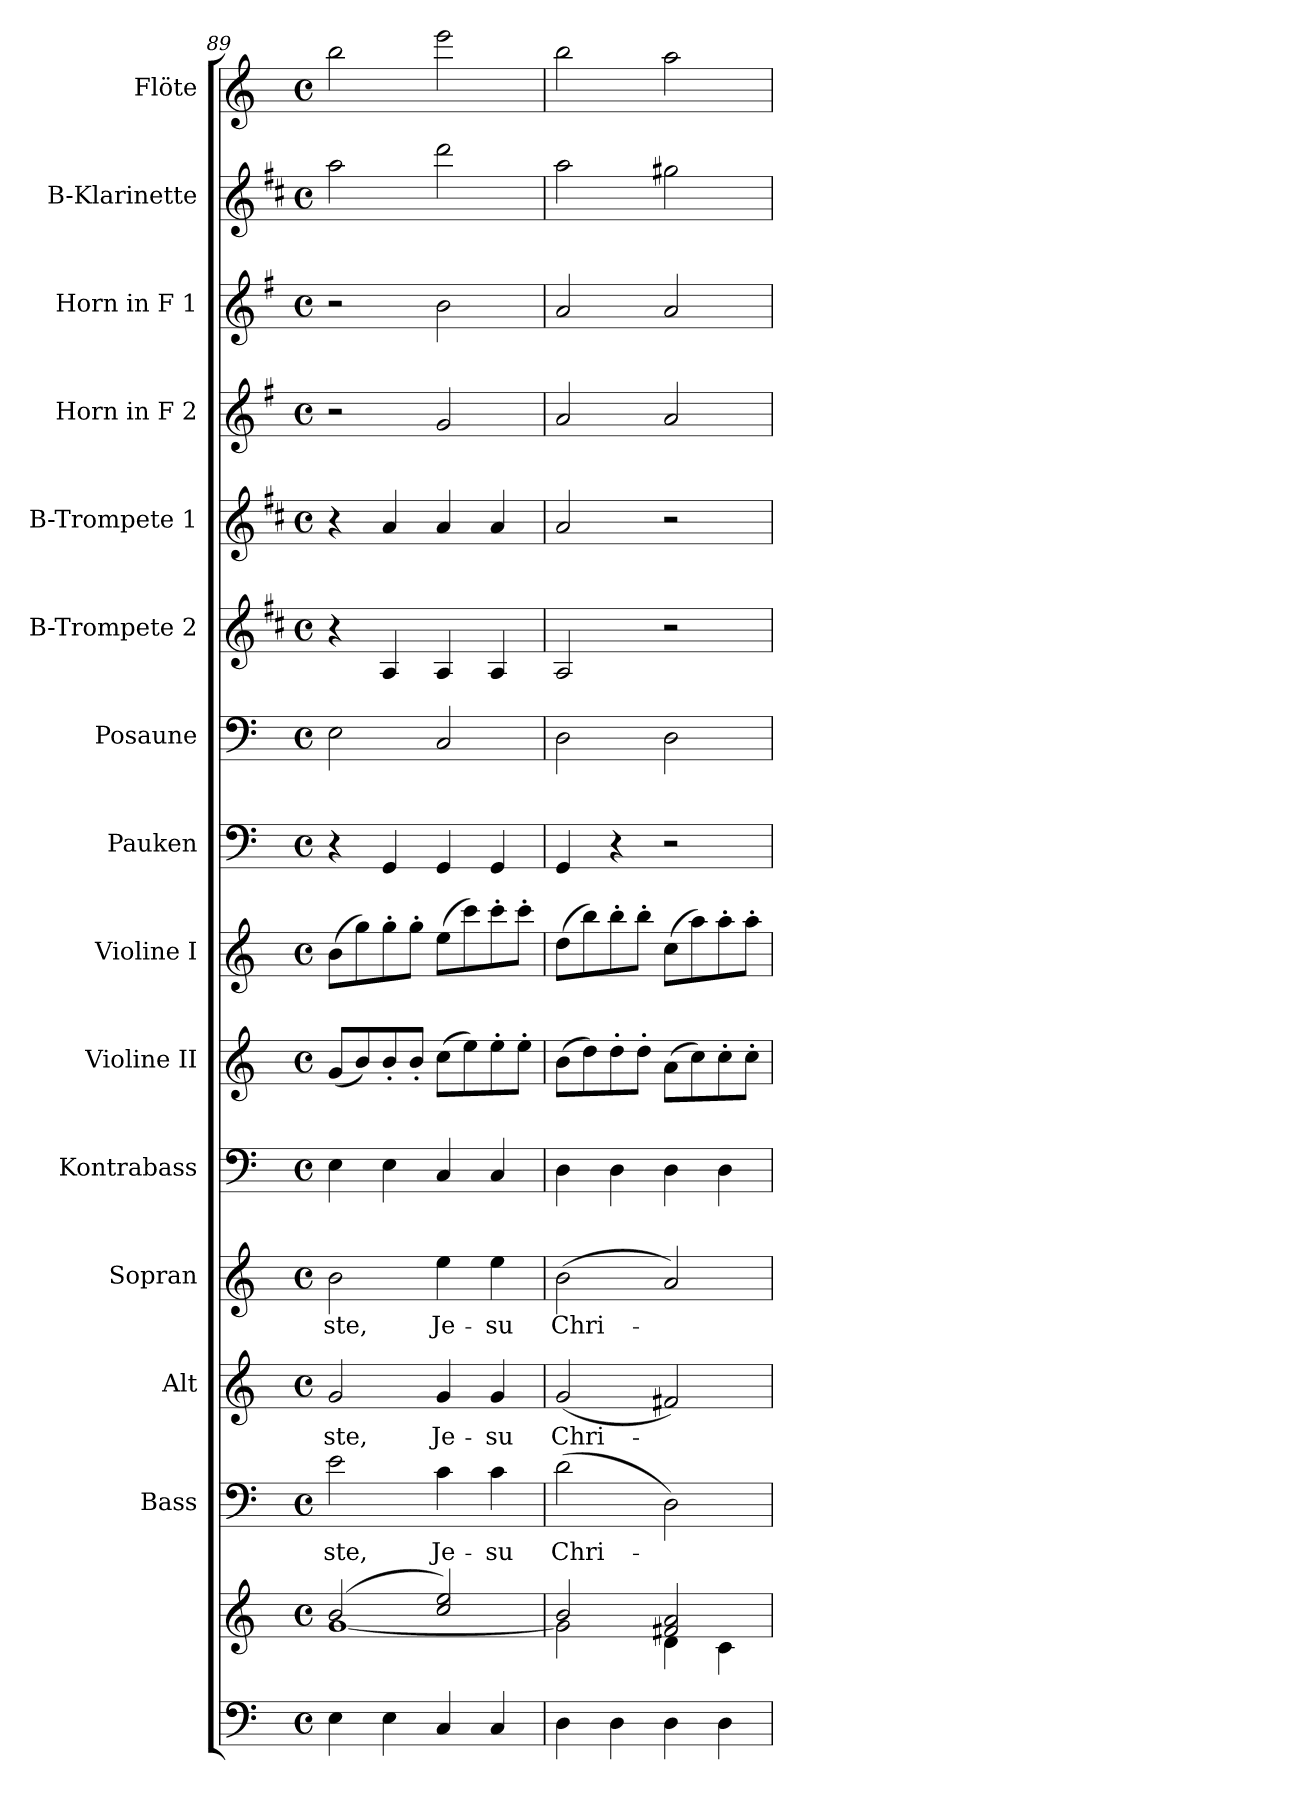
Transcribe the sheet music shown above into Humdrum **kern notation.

**kern	**kern	**kern	**text	**kern	**text	**kern	**text	**kern	**kern	**kern	**kern	**kern	**kern	**kern	**kern	**kern	**kern	**kern
*part15	*part15	*part14	*part14	*part13	*part13	*part12	*part12	*part11	*part10	*part9	*part8	*part7	*part6	*part5	*part4	*part3	*part2	*part1
*staff16	*staff15	*staff14	*staff14	*staff13	*staff13	*staff12	*staff12	*staff11	*staff10	*staff9	*staff8	*staff7	*staff6	*staff5	*staff4	*staff3	*staff2	*staff1
*	*	*I"Bass	*	*I"Alt	*	*I"Sopran	*	*I"Kontrabass	*I"Violine II	*I"Violine I	*I"Pauken	*I"Posaune	*I"B-Trompete 2	*I"B-Trompete 1	*I"Horn in F 2	*I"Horn in F 1	*I"B-Klarinette	*I"Flöte
*	*	*I'B.	*	*I'A.	*	*I'S.	*	*I'Kb.	*I'Vl. II	*I'Vl. I	*I'Pk.	*I'Pos.	*I'B Trp. 2	*I'B Trp. 1	*	*	*I'B Kl.	*I'Fl.
*clefF4	*clefG2	*clefF4	*	*clefG2	*	*clefG2	*	*clefF4	*clefG2	*clefG2	*clefF4	*clefF4	*clefG2	*clefG2	*clefG2	*clefG2	*clefG2	*clefG2
*	*	*	*	*	*	*	*	*ITrd7c12	*	*	*	*	*ITrd1c2	*ITrd1c2	*ITrd4c7	*ITrd4c7	*ITrd1c2	*
*k[]	*k[]	*k[]	*	*k[]	*	*k[]	*	*k[]	*k[]	*k[]	*k[]	*k[]	*k[]	*k[]	*k[]	*k[]	*k[]	*k[]
*C:	*C:	*C:	*	*C:	*	*C:	*	*C:	*C:	*C:	*C:	*C:	*C:	*C:	*C:	*C:	*C:	*C:
*M4/4	*M4/4	*M4/4	*	*M4/4	*	*M4/4	*	*M4/4	*M4/4	*M4/4	*M4/4	*M4/4	*M4/4	*M4/4	*M4/4	*M4/4	*M4/4	*M4/4
*met(c)	*met(c)	*met(c)	*	*met(c)	*	*met(c)	*	*met(c)	*met(c)	*met(c)	*met(c)	*met(c)	*met(c)	*met(c)	*met(c)	*met(c)	*met(c)	*met(c)
=89	=89	=89	=89	=89	=89	=89	=89	=89	=89	=89	=89	=89	=89	=89	=89	=89	=89	=89
*	*^	*	*	*	*	*	*	*	*	*	*	*	*	*	*	*	*	*
!	!	!	!	!LO:LY:b	!	!LO:LY:b	!	!LO:LY:b	!	!	!	!	!	!	!	!	!	!	!
4E\	(2b/	[<1g	2e\	-ste,	2g/	-ste,	2b\	-ste,	4EE\	(<8g/L	(>8b\L	4r	2E\	4r	4r	2r	2r	2gg\	2bb\
.	.	.	.	.	.	.	.	.	.	8b/)	8gg\)	.	.	.	.	.	.	.	.
4E\	.	.	.	.	.	.	.	.	4EE\	8b'</	8gg'>\	4GG/	.	4G/	4g/	.	.	.	.
.	.	.	.	.	.	.	.	.	.	8b'</J	8gg'>\J	.	.	.	.	.	.	.	.
!	!	!	!	!LO:LY:b	!	!LO:LY:b	!	!LO:LY:b	!	!	!	!	!	!	!	!	!	!	!
4C/	2cc/ 2ee/)	.	4c\	Je-	4g/	Je-	4ee\	Je-	4CC/	(>8cc\L	(>8ee\L	4GG/	2C/	4G/	4g/	2c/	2e\	2ccc\	2eee\
.	.	.	.	.	.	.	.	.	.	8ee\)	8ccc\)	.	.	.	.	.	.	.	.
!	!	!	!	!LO:LY:b	!	!LO:LY:b	!	!LO:LY:b	!	!	!	!	!	!	!	!	!	!	!
4C/	.	.	4c\	-su	4g/	-su	4ee\	-su	4CC/	8ee'>\	8ccc'>\	4GG/	.	4G/	4g/	.	.	.	.
.	.	.	.	.	.	.	.	.	.	8ee'>\J	8ccc'>\J	.	.	.	.	.	.	.	.
=90	=90	=90	=90	=90	=90	=90	=90	=90	=90	=90	=90	=90	=90	=90	=90	=90	=90	=90	=90
!	!	!	!	!LO:LY:b	!	!LO:LY:b	!	!LO:LY:b	!	!	!	!	!	!	!	!	!	!	!
4D\	2b/	2g\]	(>2d\	Chri-	(<2g/	Chri-	(>2b\	Chri-	4DD\	(>8b\L	(>8dd\L	4GG/	2D\	2G/	2g/	2d/	2d/	2gg\	2bb\
.	.	.	.	.	.	.	.	.	.	8dd\)	8bb\)	.	.	.	.	.	.	.	.
4D\	.	.	.	.	.	.	.	.	4DD\	8dd'>\	8bb'>\	4r	.	.	.	.	.	.	.
.	.	.	.	.	.	.	.	.	.	8dd'>\J	8bb'>\J	.	.	.	.	.	.	.	.
4D\	2f#X/ 2a/	4d\	2D\)	.	2f#X/)	.	2a/)	.	4DD\	(>8a\L	(>8cc\L	2r	2D\	2r	2r	2d/	2d/	2ff#X\	2aa\
.	.	.	.	.	.	.	.	.	.	8cc\)	8aa\)	.	.	.	.	.	.	.	.
4D\	.	4c\	.	.	.	.	.	.	4DD\	8cc'>\	8aa'>\	.	.	.	.	.	.	.	.
.	.	.	.	.	.	.	.	.	.	8cc'>\J	8aa'>\J	.	.	.	.	.	.	.	.
*	*v	*v	*	*	*	*	*	*	*	*	*	*	*	*	*	*	*	*	*
=	=	=	=	=	=	=	=	=	=	=	=	=	=	=	=	=	=	=
*-	*-	*-	*-	*-	*-	*-	*-	*-	*-	*-	*-	*-	*-	*-	*-	*-	*-	*-
